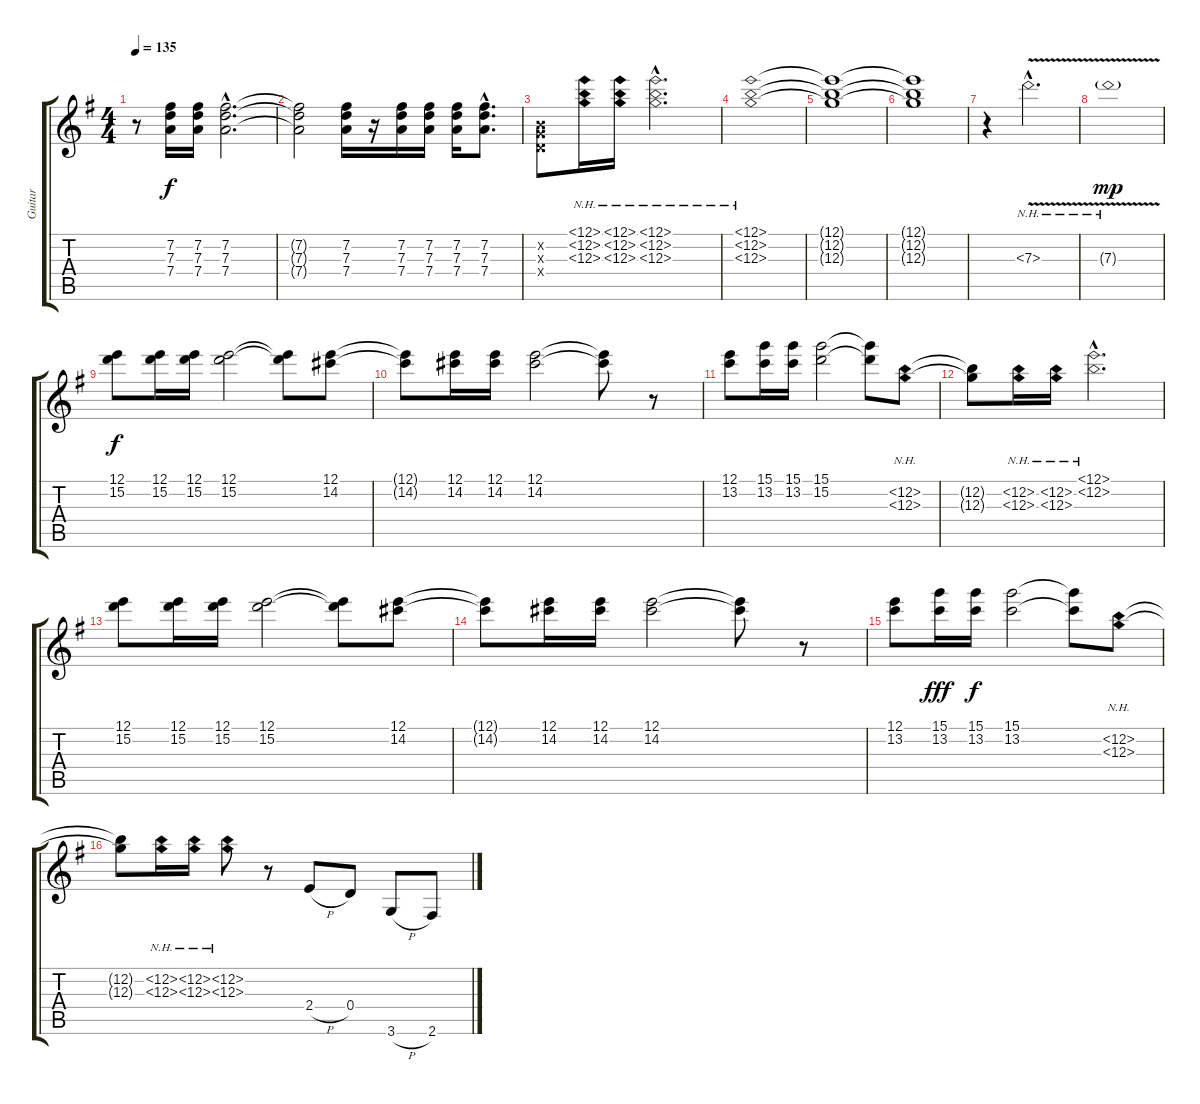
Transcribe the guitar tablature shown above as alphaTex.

\track ("Guitar" "Guitar") {instrument distortionguitar}
\staff {score tabs}
\tuning (E4 B3 G3 D3 A2 E2) {hide}
\ts (4 4)
\tempo 135
\clef g2
\ks g
r.8{dy f} (7.2 7.3 7.4).16 (7.2 7.3 7.4).16 (7.2{hac} 7.3{hac} 7.4{hac}).2{d} |
(7.2{t} 7.3{t} 7.4{t}).2 (7.2 7.3 7.4).16 r.16 (7.2 7.3 7.4).16 (7.2 7.3 7.4).16 (7.2 7.3 7.4).16 (7.2{hac} 7.3{hac} 7.4{hac}).8{d} |
(0.2{x} 0.3{x} 0.4{x}).8 (12.1{nh} 12.2{nh} 12.3{nh}).16 (12.1{nh} 12.2{nh} 12.3{nh}).16 (12.1{nh hac} 12.2{nh hac} 12.3{nh hac}).2{d} |
(12.1{nh} 12.2{nh} 12.3{nh}).1 |
(12.1{t} 12.2{t} 12.3{t}).1 |
(12.1{t} 12.2{t} 12.3{t}).1 |
r.4 7.3{nh v hac}.2{d} |
7.3{nh v g}.1{dy mp} |
(12.1 15.2).8{dy f} (12.1 15.2).16 (12.1 15.2).16 (12.1 15.2).2 (12.1{t} 15.2{t}).8 (12.1 14.2).8 |
(12.1{t} 14.2{t}).8 (12.1 14.2).16 (12.1 14.2).16 (12.1 14.2).2 (12.1{t} 14.2{t}).8 r.8 |
(12.1 13.2).8 (15.1 13.2).16 (15.1 13.2).16 (15.1 15.2).2 (15.1{t} 15.2{t}).8 (12.2{nh} 12.3{nh}).8 |
(12.2{t} 12.3{t}).8 (12.2{nh} 12.3{nh}).16 (12.2{nh} 12.3{nh}).16 (12.1{nh hac} 12.2{nh hac}).2{d} |
(12.1 15.2).8 (12.1 15.2).16 (12.1 15.2).16 (12.1 15.2).2 (12.1{t} 15.2{t}).8 (12.1 14.2).8 |
(12.1{t} 14.2{t}).8 (12.1 14.2).16 (12.1 14.2).16 (12.1 14.2).2 (12.1{t} 14.2{t}).8 r.8 |
(12.1 13.2).8 (15.1 13.2).16{dy fff} (15.1 13.2).16{dy f} (15.1 13.2).2 (15.1{t} 13.2{t}).8 (12.2{nh} 12.3{nh}).8 |
(12.2{t} 12.3{t}).8 (12.2{nh} 12.3{nh}).16 (12.2{nh} 12.3{nh}).16 (12.2{nh} 12.3{nh}).8 r.8 2.4{h}.8 0.4.8 3.6{h}.8 2.6.8
